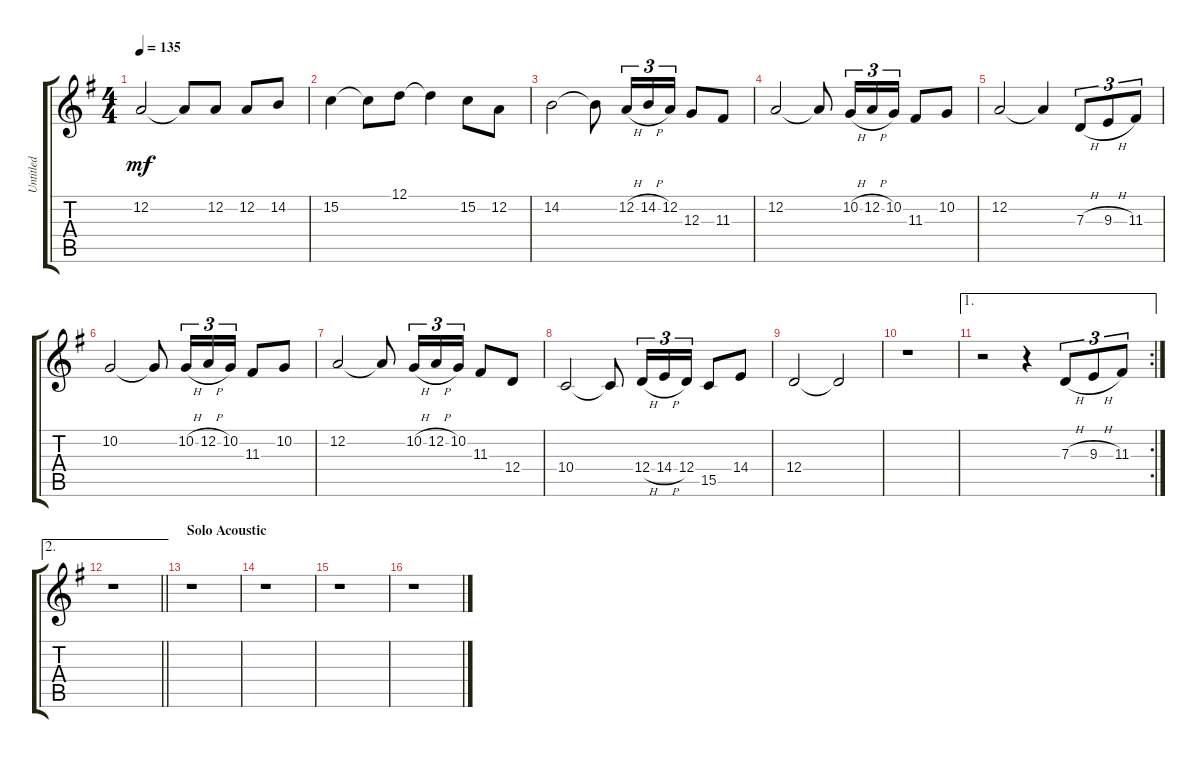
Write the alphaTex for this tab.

\track ("Untitled" "Untitled") {instrument oboe}
\staff {score tabs}
\tuning (D4 A3 G3 D3 A2 D2) {hide}
\ts (4 4)
\tempo 135
\clef g2
\ks g
12.2.2{dy mf} 12.2{t}.8 12.2.8 12.2.8 14.2.8 |
15.2.4 15.2{t}.8 12.1.8 12.1{t}.4 15.2.8 12.2.8 |
14.2.2 14.2{t}.8 12.2{h}.16{tu (3 2)} 14.2{h}.16{tu (3 2)} 12.2.16{tu (3 2)} 12.3.8 11.3.8 |
12.2.2 12.2{t}.8 10.2{h}.16{tu (3 2)} 12.2{h}.16{tu (3 2)} 10.2.16{tu (3 2)} 11.3.8 10.2.8 |
12.2.2 12.2{t}.4 7.3{h}.8{tu (3 2)} 9.3{h}.8{tu (3 2)} 11.3.8{tu (3 2)} |
10.2.2 10.2{t}.8 10.2{h}.16{tu (3 2)} 12.2{h}.16{tu (3 2)} 10.2.16{tu (3 2)} 11.3.8 10.2.8 |
12.2.2 12.2{t}.8 10.2{h}.16{tu (3 2)} 12.2{h}.16{tu (3 2)} 10.2.16{tu (3 2)} 11.3.8 12.4.8 |
10.4.2 10.4{t}.8 12.4{h}.16{tu (3 2)} 14.4{h}.16{tu (3 2)} 12.4.16{tu (3 2)} 15.5.8 14.4.8 |
12.4.2 12.4{t}.2 |
r.1 |
\ae 1
\rc 2
r.2 r.4 7.3{h}.8{tu (3 2)} 9.3{h}.8{tu (3 2)} 11.3.8{tu (3 2)} |
\ae 2
\barLineRight lightlight
r.1 |
\section ("" "Solo Acoustic")
r.1 |
r.1 |
r.1 |
r.1
